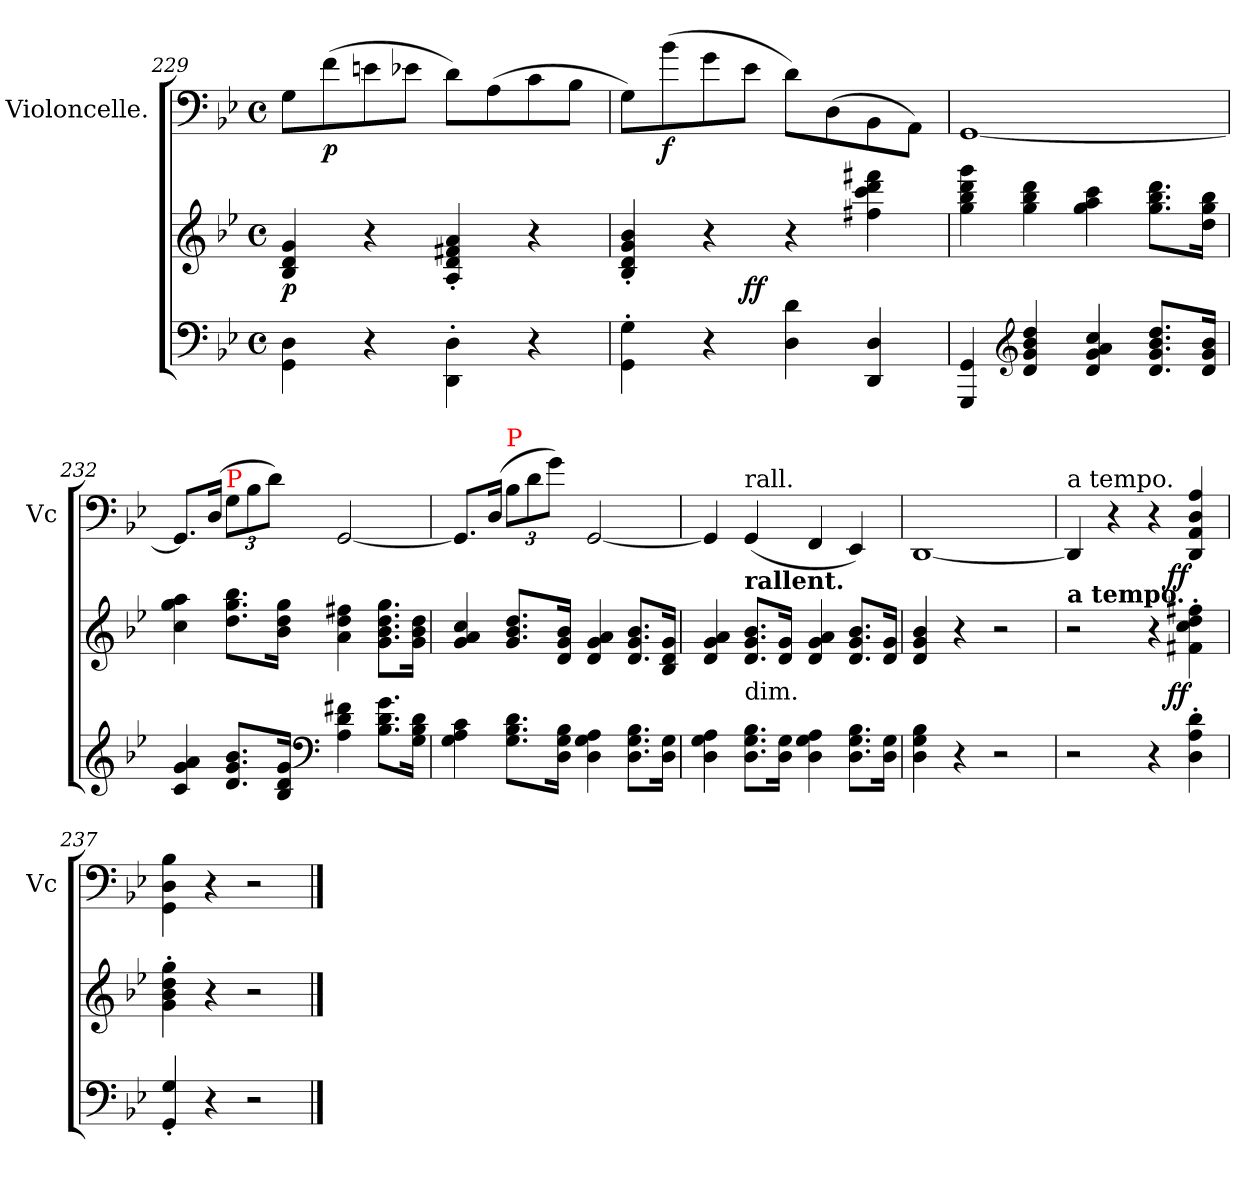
**kern	**kern	**dynam	**kern	**dynam
*part2	*part2	*part2	*part1	*part1
*staff3	*staff2	*staff2/3	*staff1	*staff1
*	*	*	*I"Violoncelle.	*
*	*	*	*I'Vc	*
*clefF4	*clefG2	*	*clefF4	*
*k[b-e-]	*k[b-e-]	*	*k[b-e-]	*
*M4/4	*M4/4	*	*M4/4	*
*met(c)	*met(c)	*	*met(c)	*
=229	=229	=229	=229	=229
4D\ 4GG\	4g/ 4d/ 4B-/	p	8G!L	.
.	.	.	(>8f!	p
4r	4r	.	8en!	.
.	.	.	8e-X!J	.
4D'<\ 4DD'<\	4a'>/ 4f#X'>/ 4d'>/ 4A'>/	.	8d!L)	.
.	.	.	(>8A!	.
4r	4r	.	8c!	.
.	.	.	8B-!J	.
=230	=230	=230	=230	=230
*	*^	*	*	*
4G'\ 4GG'\	4b-'< 4g'< 4d'< 4B-'<	4.ryy	.	8G!L)	.
.	.	.	.	(>8b-!	f
4r	4r	.	.	8g!	.
.	.	2ryy	ff	8e-!J	.
4d 4D	4r	.	.	8d!L)	.
.	.	.	.	(>8D!	.
4D 4DD	4fff#X 4ddd 4ccc 4ff#X	.	.	8BB-!	.
.	.	8ryy	.	8AA!J)	.
*	*v	*v	*	*	*
=231	=231	=231	=231	=231
4GG 4GGG	4ggg 4ddd 4bb- 4gg	.	[1GG!	.
*clefG2	*	*	*	*
4dd 4b- 4g 4d	4ddd 4bb- 4gg	.	.	.
4cc 4a 4g 4d	4ccc 4aa 4gg	.	.	.
8.dd 8.b- 8.g 8.dL	8.ddd 8.bb- 8.ggL	.	.	.
16b- 16g 16dJk	16bb- 16gg 16ddJk	.	.	.
=232	=232	=232	=232	=232
4a 4g 4c	4aa 4gg 4cc	.	8.GG!L]	.
.	.	.	(>16D!Jk	.
*	*	*	*Xbrackettup	*
!	!	!	!LO:TX:a:color=red:t=P	!
8.b- 8.g 8.dL	8.bb- 8.gg 8.ddL	.	12G!L	.
.	.	.	12B-!	.
.	.	.	12d!J)	.
16g 16d 16B-Jk	16gg 16dd 16b-Jk	.	.	.
*clefF4	*	*	*	*
4f#X 4d 4A	4ff#X 4dd 4a	.	[2GG!	.
8.g 8.d 8.B-L	8.gg 8.dd 8.b- 8.gL	.	.	.
16d 16B- 16GJk	16dd 16b- 16gJk	.	.	.
=233	=233	=233	=233	=233
4c 4A 4G	4cc 4a 4g	.	8.GG!L]	.
.	.	.	(>16D!Jk	.
!	!	!	!LO:TX:a:color=red:t=P	!
8.d 8.B- 8.GL	8.dd 8.b- 8.gL	.	12B-!L	.
.	.	.	12d!	.
.	.	.	12g!J)	.
16B- 16G 16DJk	16b- 16g 16dJk	.	.	.
4A 4G 4D	4a 4g 4d	.	[2GG!	.
8.B- 8.G 8.DL	8.b- 8.g 8.dL	.	.	.
16G 16DJk	16g 16d 16B-Jk	.	.	.
=234	=234	=234	=234	=234
4A 4G 4D	4a 4g 4d	.	4GG!]	.
!	!	!	!LO:TX:a:t=rall.	!
!	!LO:TX:c:t=dim.	!	!	!
!	!LO:TX:a:B:t=rallent.	!	!	!
8.B- 8.G 8.DL	8.b- 8.g 8.dL	.	(<4GG!	.
16G 16DJk	16g 16dJk	.	.	.
4A 4G 4D	4a 4g 4d	.	4FF!	.
8.B- 8.G 8.DL	8.b- 8.g 8.dL	.	4EE-!)	.
16G 16DJk	16g 16dJk	.	.	.
=235	=235	=235	=235	=235
4B- 4G 4D	4b- 4g 4d	.	[1DD!	.
4r	4r	.	.	.
2r	2r	.	.	.
=236	=236	=236	=236	=236
!	!	!	!LO:TX:a:t=a tempo.	!
!	!LO:TX:a:B:t=a tempo.	!	!	!
2r	2r	.	4DD!]	.
.	.	.	4r	.
4r	4r	.	4r	.
!	!	!LO:DY:rj	!	!LO:DY:rj
4d'> 4A'> 4D'>	4ff#X'> 4dd'> 4cc'> 4f#X'>	ff	4A! 4D! 4AA! 4DD!	ff
=237	=237	=237	=237	=237
4G'< 4GG'<	4gg'> 4dd'> 4b-'> 4g'>	.	4B-! 4D! 4GG!	.
4r	4r	.	4r	.
2r	2r	.	2r	.
==	==	==	==	==
*-	*-	*-	*-	*-
